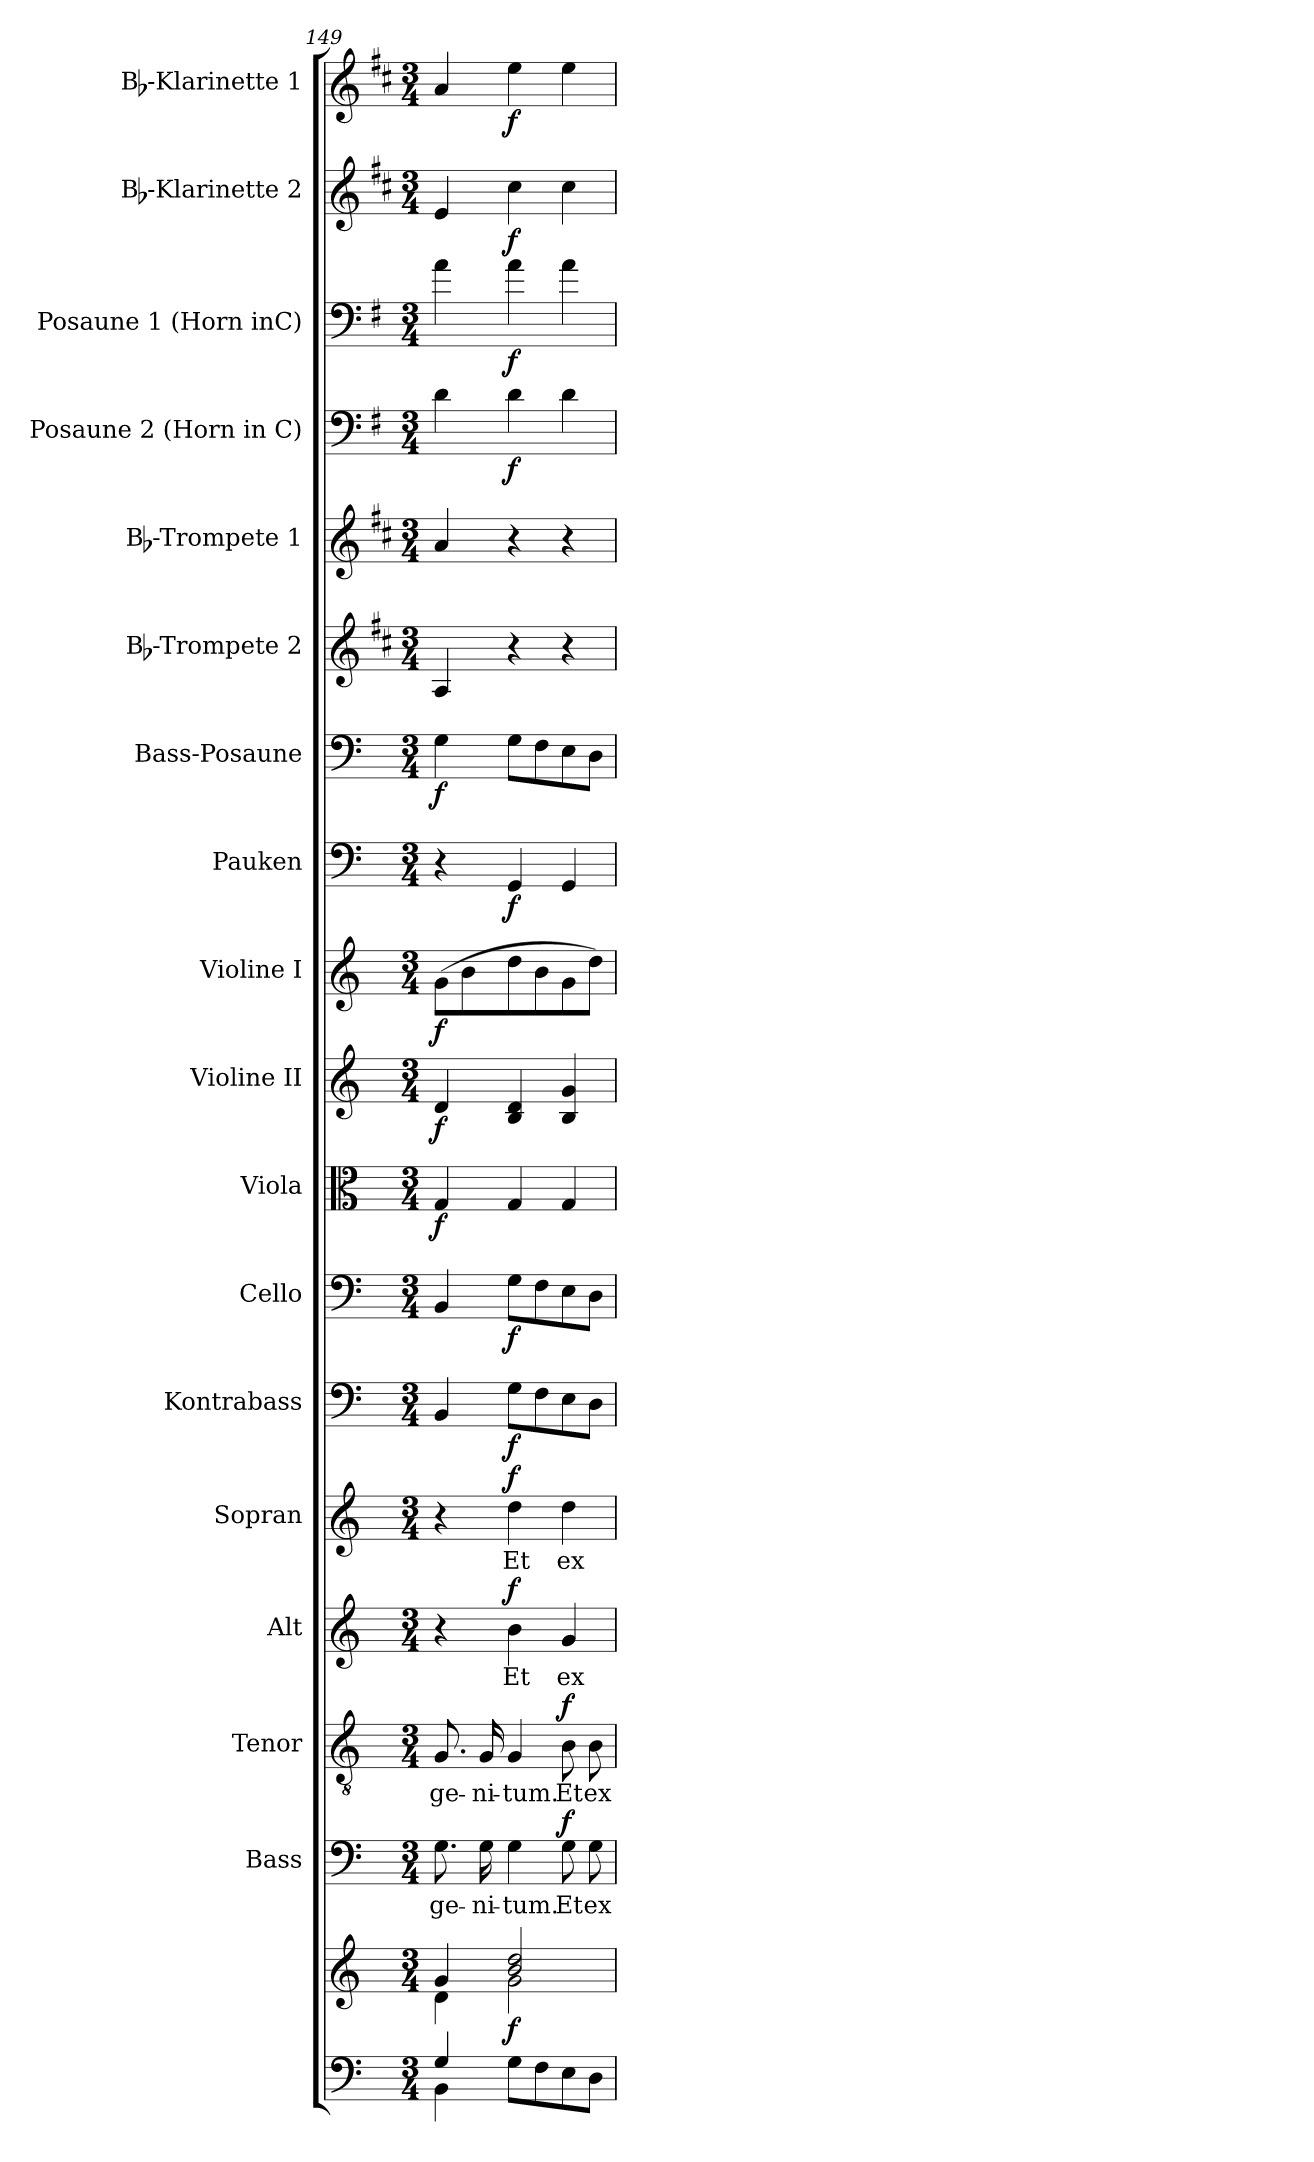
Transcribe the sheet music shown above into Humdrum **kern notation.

**kern	**kern	**dynam	**kern	**text	**dynam	**kern	**text	**dynam	**kern	**text	**dynam	**kern	**text	**dynam	**kern	**dynam	**kern	**dynam	**kern	**dynam	**kern	**dynam	**kern	**dynam	**kern	**dynam	**kern	**dynam	**kern	**kern	**kern	**dynam	**kern	**dynam	**kern	**dynam	**kern	**dynam
*part18	*part18	*part18	*part17	*part17	*part17	*part16	*part16	*part16	*part15	*part15	*part15	*part14	*part14	*part14	*part13	*part13	*part12	*part12	*part11	*part11	*part10	*part10	*part9	*part9	*part8	*part8	*part7	*part7	*part6	*part5	*part4	*part4	*part3	*part3	*part2	*part2	*part1	*part1
*staff19	*staff18	*staff18/19	*staff17	*staff17	*staff17	*staff16	*staff16	*staff16	*staff15	*staff15	*staff15	*staff14	*staff14	*staff14	*staff13	*staff13	*staff12	*staff12	*staff11	*staff11	*staff10	*staff10	*staff9	*staff9	*staff8	*staff8	*staff7	*staff7	*staff6	*staff5	*staff4	*staff4	*staff3	*staff3	*staff2	*staff2	*staff1	*staff1
*	*	*	*I"Bass	*	*	*I"Tenor	*	*	*I"Alt	*	*	*I"Sopran	*	*	*I"Kontrabass	*	*I"Cello	*	*I"Viola	*	*I"Violine II	*	*I"Violine I	*	*I"Pauken	*	*I"Bass-Posaune	*	*I"Bb-Trompete 2	*I"Bb-Trompete 1	*I"Posaune 2 (Horn in C)	*	*I"Posaune 1 (Horn inC)	*	*I"Bb-Klarinette 2	*	*I"Bb-Klarinette 1	*
*	*	*	*I'B.	*	*	*I'T.	*	*	*I'A.	*	*	*I'S.	*	*	*I'Kb.	*	*	*	*I'Vla.	*	*I'Vl. II	*	*I'Vl. I	*	*I'Pk.	*	*I'B-Pos.	*	*I'Bb Trp. 2	*I'Bb Trp. 1	*I'Pos. 2	*	*I'Pos. 1	*	*I'Bb Kl. 2	*	*I'Bb Kl. 1	*
*clefF4	*clefG2	*	*clefF4	*	*	*clefGv2	*	*	*clefG2	*	*	*clefG2	*	*	*clefF4	*	*clefF4	*	*clefC3	*	*clefG2	*	*clefG2	*	*clefF4	*	*clefF4	*	*clefG2	*clefG2	*clefF4	*	*clefF4	*	*clefG2	*	*clefG2	*
*	*	*	*	*	*	*	*	*	*	*	*	*	*	*	*ITrd7c12	*	*	*	*	*	*	*	*	*	*	*	*	*	*ITrd1c2	*ITrd1c2	*ITrd4c7	*	*ITrd4c7	*	*ITrd1c2	*	*ITrd1c2	*
*k[]	*k[]	*	*k[]	*	*	*k[]	*	*	*k[]	*	*	*k[]	*	*	*k[]	*	*k[]	*	*k[]	*	*k[]	*	*k[]	*	*k[]	*	*k[]	*	*k[]	*k[]	*k[]	*	*k[]	*	*k[]	*	*k[]	*
*C:	*C:	*	*C:	*	*	*C:	*	*	*C:	*	*	*C:	*	*	*C:	*	*C:	*	*C:	*	*C:	*	*C:	*	*C:	*	*C:	*	*C:	*C:	*C:	*	*C:	*	*C:	*	*C:	*
*M3/4	*M3/4	*	*M3/4	*	*	*M3/4	*	*	*M3/4	*	*	*M3/4	*	*	*M3/4	*	*M3/4	*	*M3/4	*	*M3/4	*	*M3/4	*	*M3/4	*	*M3/4	*	*M3/4	*M3/4	*M3/4	*	*M3/4	*	*M3/4	*	*M3/4	*
=149	=149	=149	=149	=149	=149	=149	=149	=149	=149	=149	=149	=149	=149	=149	=149	=149	=149	=149	=149	=149	=149	=149	=149	=149	=149	=149	=149	=149	=149	=149	=149	=149	=149	=149	=149	=149	=149	=149
*^	*^	*	*	*	*	*	*	*	*	*	*	*	*	*	*	*	*	*	*	*	*	*	*	*	*	*	*	*	*	*	*	*	*	*	*	*	*	*
!	!	!	!	!	!	!LO:LY:b	!	!	!LO:LY:b	!	!	!	!	!	!	!	!	!	!	!	!	!LO:DY:b	!	!LO:DY:b	!	!LO:DY:b	!	!	!	!LO:DY:b	!	!	!	!	!	!	!	!	!	!
4G/	4BB\	4g/	4d\	.	8.G\	-ge-	.	8.G/	-ge-	.	4r	.	.	4r	.	.	4BBB/	.	4BB/	.	4G/	f	4d/	f	(>8g\L	f	4r	.	4G\	f	4G/	4g/	4G\	.	4d\	.	4d/	.	4g/	.
.	.	.	.	.	.	.	.	.	.	.	.	.	.	.	.	.	.	.	.	.	.	.	.	.	8b\	.	.	.	.	.	.	.	.	.	.	.	.	.	.	.
!	!	!	!	!	!	!LO:LY:b	!	!	!LO:LY:b	!	!	!	!	!	!	!	!	!	!	!	!	!	!	!	!	!	!	!	!	!	!	!	!	!	!	!	!	!	!	!
.	.	.	.	.	16G\	-ni-	.	16G/	-ni-	.	.	.	.	.	.	.	.	.	.	.	.	.	.	.	.	.	.	.	.	.	.	.	.	.	.	.	.	.	.	.
!	!	!	!	!LO:DY:b	!	!LO:LY:b	!	!	!LO:LY:b	!	!	!LO:LY:b	!LO:DY:a	!	!LO:LY:b	!LO:DY:a	!	!LO:DY:b	!	!LO:DY:b	!	!	!	!	!	!	!	!LO:DY:b	!	!	!	!	!	!LO:DY:b	!	!LO:DY:b	!	!LO:DY:b	!	!LO:DY:b
2ryy	8G\L	2b/ 2dd/	2g\	f	4G\	-tum.	.	4G/	-tum.	.	4b\	Et	f	4dd\	Et	f	8GG\L	f	8G\L	f	4G/	.	4B/ 4d/	.	8dd\	.	4GG/	f	8G\L	.	4r	4r	4G\	f	4d\	f	4b\	f	4dd\	f
.	8F\	.	.	.	.	.	.	.	.	.	.	.	.	.	.	.	8FF\	.	8F\	.	.	.	.	.	8b\	.	.	.	8F\	.	.	.	.	.	.	.	.	.	.	.
!	!	!	!	!	!	!LO:LY:b	!LO:DY:a	!	!LO:LY:b	!LO:DY:a	!	!LO:LY:b	!	!	!LO:LY:b	!	!	!	!	!	!	!	!	!	!	!	!	!	!	!	!	!	!	!	!	!	!	!	!	!
.	8E\	.	.	.	8G\	Et	f	8B\	Et	f	4g/	ex	.	4dd\	ex	.	8EE\	.	8E\	.	4G/	.	4B/ 4g/	.	8g\	.	4GG/	.	8E\	.	4r	4r	4G\	.	4d\	.	4b\	.	4dd\	.
!	!	!	!	!	!	!LO:LY:b	!	!	!LO:LY:b	!	!	!	!	!	!	!	!	!	!	!	!	!	!	!	!	!	!	!	!	!	!	!	!	!	!	!	!	!	!	!
.	8D\J	.	.	.	8G\	ex	.	8B\	ex	.	.	.	.	.	.	.	8DD\J	.	8D\J	.	.	.	.	.	8dd\J)	.	.	.	8D\J	.	.	.	.	.	.	.	.	.	.	.
*v	*v	*	*	*	*	*	*	*	*	*	*	*	*	*	*	*	*	*	*	*	*	*	*	*	*	*	*	*	*	*	*	*	*	*	*	*	*	*	*	*
*	*v	*v	*	*	*	*	*	*	*	*	*	*	*	*	*	*	*	*	*	*	*	*	*	*	*	*	*	*	*	*	*	*	*	*	*	*	*	*	*
=	=	=	=	=	=	=	=	=	=	=	=	=	=	=	=	=	=	=	=	=	=	=	=	=	=	=	=	=	=	=	=	=	=	=	=	=	=	=
*-	*-	*-	*-	*-	*-	*-	*-	*-	*-	*-	*-	*-	*-	*-	*-	*-	*-	*-	*-	*-	*-	*-	*-	*-	*-	*-	*-	*-	*-	*-	*-	*-	*-	*-	*-	*-	*-	*-
